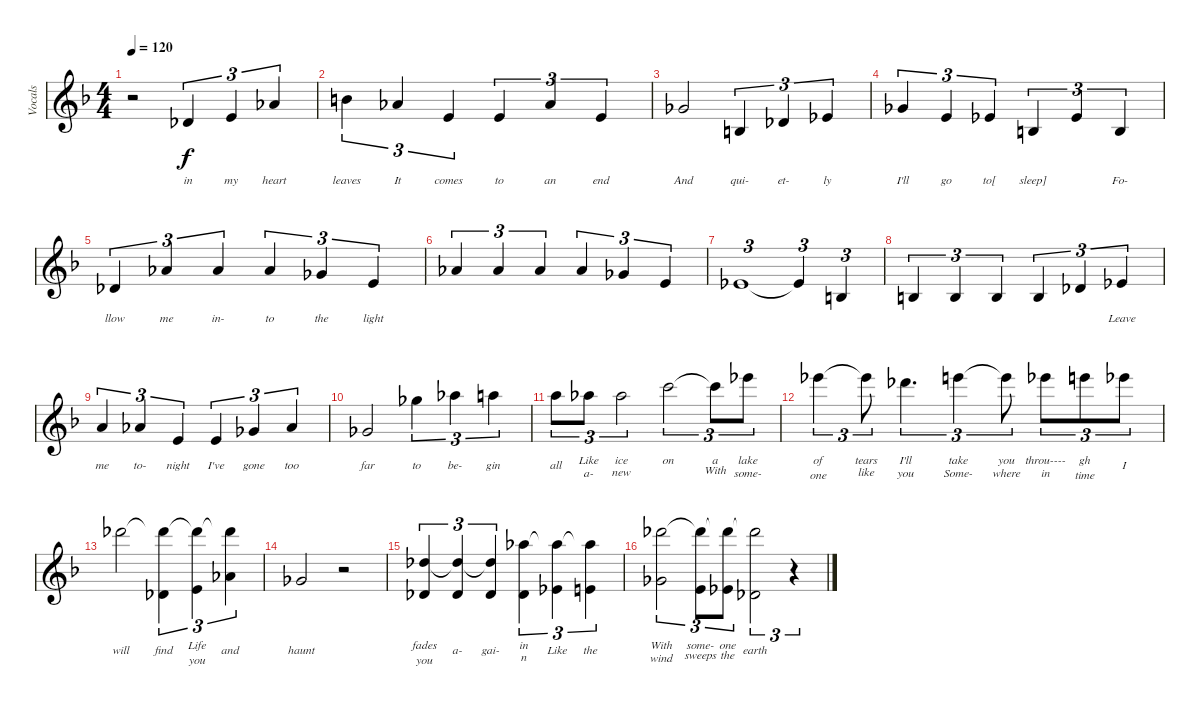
\track ("Vocals" "Vocals") {instrument clarinet}
\staff {score}
\tuning (Eb4 Bb3 Gb3 Db3 Ab2 Eb2) {hide}
\ts (4 4)
\tempo 120
\clef g2
\ks dminor
r.2{dy f} 3.2.4{tu (3 2) lyrics (0 "") lyrics (1 "in") lyrics (2 "") lyrics (3 "") lyrics (4 "")} 1.1.4{tu (3 2) lyrics (0 "") lyrics (1 "my") lyrics (2 "") lyrics (3 "") lyrics (4 "")} 5.1.4{tu (3 2) lyrics (0 "") lyrics (1 "heart") lyrics (2 "") lyrics (3 "") lyrics (4 "")} |
8.1.4{tu (3 2) lyrics (0 "") lyrics (1 "leaves") lyrics (2 "") lyrics (3 "") lyrics (4 "")} 5.1.4{tu (3 2) lyrics (0 "") lyrics (1 "It") lyrics (2 "") lyrics (3 "") lyrics (4 "")} 6.2.4{tu (3 2) lyrics (0 "") lyrics (1 "comes") lyrics (2 "") lyrics (3 "") lyrics (4 "")} 6.2.4{tu (3 2) lyrics (0 "") lyrics (1 "to") lyrics (2 "") lyrics (3 "") lyrics (4 "")} 5.1.4{tu (3 2) lyrics (0 "") lyrics (1 "an") lyrics (2 "") lyrics (3 "") lyrics (4 "")} 6.2.4{tu (3 2) lyrics (0 "") lyrics (1 "end") lyrics (2 "") lyrics (3 "") lyrics (4 "")} |
3.1.2{lyrics (0 "") lyrics (1 "And") lyrics (2 "") lyrics (3 "") lyrics (4 "")} 5.3.4{tu (3 2) lyrics (0 "") lyrics (1 "qui-") lyrics (2 "") lyrics (3 "") lyrics (4 "")} 3.2.4{tu (3 2) lyrics (0 "") lyrics (1 "et-") lyrics (2 "") lyrics (3 "") lyrics (4 "")} 0.1.4{tu (3 2) lyrics (0 "") lyrics (1 "ly") lyrics (2 "") lyrics (3 "") lyrics (4 "")} |
3.1.4{tu (3 2) lyrics (0 "") lyrics (1 "I'll") lyrics (2 "") lyrics (3 "") lyrics (4 "")} 1.1.4{tu (3 2) lyrics (0 "") lyrics (1 "go") lyrics (2 "") lyrics (3 "") lyrics (4 "")} 0.1.4{tu (3 2) lyrics (0 "") lyrics (1 "to[") lyrics (2 "") lyrics (3 "") lyrics (4 "")} 1.2.4{tu (3 2) lyrics (0 "") lyrics (1 "sleep]") lyrics (2 "") lyrics (3 "") lyrics (4 "")} 0.1.4{tu (3 2) lyrics (0 "") lyrics (1 "") lyrics (2 "") lyrics (3 "") lyrics (4 "")} 1.2.4{tu (3 2) lyrics (0 "") lyrics (1 "Fo-") lyrics (2 "") lyrics (3 "") lyrics (4 "")} |
3.2.4{tu (3 2) lyrics (0 "") lyrics (1 "llow") lyrics (2 "") lyrics (3 "") lyrics (4 "")} 5.1.4{tu (3 2) lyrics (0 "") lyrics (1 "me") lyrics (2 "") lyrics (3 "") lyrics (4 "")} 5.1.4{tu (3 2) lyrics (0 "") lyrics (1 "in-") lyrics (2 "") lyrics (3 "") lyrics (4 "")} 5.1.4{tu (3 2) lyrics (0 "") lyrics (1 "to") lyrics (2 "") lyrics (3 "") lyrics (4 "")} 3.1.4{tu (3 2) lyrics (0 "") lyrics (1 "the") lyrics (2 "") lyrics (3 "") lyrics (4 "")} 1.1.4{tu (3 2) lyrics (0 "") lyrics (1 "light") lyrics (2 "") lyrics (3 "") lyrics (4 "")} |
5.1.4{tu (3 2) lyrics (0 "") lyrics (1 "") lyrics (2 "") lyrics (3 "") lyrics (4 "")} 5.1.4{tu (3 2) lyrics (0 "") lyrics (1 "") lyrics (2 "") lyrics (3 "") lyrics (4 "")} 5.1.4{tu (3 2) lyrics (0 "") lyrics (1 "") lyrics (2 "") lyrics (3 "") lyrics (4 "")} 5.1.4{tu (3 2) lyrics (0 "") lyrics (1 "") lyrics (2 "") lyrics (3 "") lyrics (4 "")} 3.1.4{tu (3 2) lyrics (0 "") lyrics (1 "") lyrics (2 "") lyrics (3 "") lyrics (4 "")} 1.1.4{tu (3 2) lyrics (0 "") lyrics (1 "") lyrics (2 "") lyrics (3 "") lyrics (4 "")} |
0.1.1{tu (3 2) lyrics (0 "") lyrics (1 "") lyrics (2 "") lyrics (3 "") lyrics (4 "")} 0.1{t}.4{tu (3 2) lyrics (0 "") lyrics (1 "") lyrics (2 "") lyrics (3 "") lyrics (4 "")} 1.2.4{tu (3 2) lyrics (0 "") lyrics (1 "") lyrics (2 "") lyrics (3 "") lyrics (4 "")} |
1.2.4{tu (3 2) lyrics (0 "") lyrics (1 "") lyrics (2 "") lyrics (3 "") lyrics (4 "")} 1.2.4{tu (3 2) lyrics (0 "") lyrics (1 "") lyrics (2 "") lyrics (3 "") lyrics (4 "")} 1.2.4{tu (3 2) lyrics (0 "") lyrics (1 "") lyrics (2 "") lyrics (3 "") lyrics (4 "")} 1.2.4{tu (3 2) lyrics (0 "") lyrics (1 "") lyrics (2 "") lyrics (3 "") lyrics (4 "")} 3.2.4{tu (3 2) lyrics (0 "") lyrics (1 "") lyrics (2 "") lyrics (3 "") lyrics (4 "")} 0.1.4{tu (3 2) lyrics (0 "") lyrics (1 "Leave") lyrics (2 "") lyrics (3 "") lyrics (4 "")} |
6.1.4{tu (3 2) lyrics (0 "") lyrics (1 "me") lyrics (2 "") lyrics (3 "") lyrics (4 "")} 5.1.4{tu (3 2) lyrics (0 "") lyrics (1 "to-") lyrics (2 "") lyrics (3 "") lyrics (4 "")} 1.1.4{tu (3 2) lyrics (0 "") lyrics (1 "night") lyrics (2 "") lyrics (3 "") lyrics (4 "")} 1.1.4{tu (3 2) lyrics (0 "") lyrics (1 "I've") lyrics (2 "") lyrics (3 "") lyrics (4 "")} 3.1.4{tu (3 2) lyrics (0 "") lyrics (1 "gone") lyrics (2 "") lyrics (3 "") lyrics (4 "")} 5.1.4{tu (3 2) lyrics (0 "") lyrics (1 "too") lyrics (2 "") lyrics (3 "") lyrics (4 "")} |
3.1.2{lyrics (0 "") lyrics (1 "far") lyrics (2 "") lyrics (3 "") lyrics (4 "")} 15.1.4{tu (3 2) lyrics (0 "") lyrics (1 "to") lyrics (2 "") lyrics (3 "") lyrics (4 "")} 17.1.4{tu (3 2) lyrics (0 "") lyrics (1 "be-") lyrics (2 "") lyrics (3 "") lyrics (4 "")} 18.1.4{tu (3 2) lyrics (0 "") lyrics (1 "gin") lyrics (2 "") lyrics (3 "") lyrics (4 "")} |
18.1.8{tu (3 2) lyrics (0 "") lyrics (1 "all") lyrics (2 "") lyrics (3 "") lyrics (4 "")} 17.1.8{tu (3 2) lyrics (0 "Like") lyrics (1 "a-") lyrics (2 "") lyrics (3 "") lyrics (4 "")} 17.1.2{tu (3 2) lyrics (0 "ice") lyrics (1 "new") lyrics (2 "") lyrics (3 "") lyrics (4 "")} 21.1.2{tu (3 2) lyrics (0 "on") lyrics (1 "") lyrics (2 "") lyrics (3 "") lyrics (4 "")} 21.1{t}.8{tu (3 2) lyrics (0 "a") lyrics (1 "With") lyrics (2 "") lyrics (3 "") lyrics (4 "")} 24.1.8{tu (3 2) lyrics (0 "lake") lyrics (1 "some-") lyrics (2 "") lyrics (3 "") lyrics (4 "")} |
24.1.4{tu (3 2) lyrics (0 "of") lyrics (1 "one") lyrics (2 "") lyrics (3 "") lyrics (4 "")} 24.1{t}.8{tu (3 2) lyrics (0 "tears") lyrics (1 "like") lyrics (2 "") lyrics (3 "") lyrics (4 "")} 22.1.4{d tu (3 2) lyrics (0 "I'll") lyrics (1 "you") lyrics (2 "") lyrics (3 "") lyrics (4 "")} 25.1.4{tu (3 2) lyrics (0 "take") lyrics (1 "Some-") lyrics (2 "") lyrics (3 "") lyrics (4 "")} 25.1{t}.8{tu (3 2) lyrics (0 "you") lyrics (1 "where") lyrics (2 "") lyrics (3 "") lyrics (4 "")} 24.1.8{tu (3 2) lyrics (0 "throu----") lyrics (1 "in") lyrics (2 "") lyrics (3 "") lyrics (4 "")} 25.1.8{tu (3 2) lyrics (0 "gh") lyrics (1 "time") lyrics (2 "") lyrics (3 "") lyrics (4 "")} 24.1.8{tu (3 2) lyrics (0 "") lyrics (1 "I") lyrics (2 "") lyrics (3 "") lyrics (4 "")} |
22.1.2{lyrics (0 "") lyrics (1 "will") lyrics (2 "") lyrics (3 "") lyrics (4 "")} (22.1{t} 3.2).4{tu (3 2) lyrics (0 "") lyrics (1 "find") lyrics (2 "") lyrics (3 "") lyrics (4 "")} (22.1{t} 6.2).4{tu (3 2) lyrics (0 "Life") lyrics (1 "you") lyrics (2 "") lyrics (3 "") lyrics (4 "")} (22.1{t} 10.2).4{tu (3 2) lyrics (0 "") lyrics (1 "and") lyrics (2 "") lyrics (3 "") lyrics (4 "")} |
3.1.2{lyrics (0 "") lyrics (1 "haunt") lyrics (2 "") lyrics (3 "") lyrics (4 "")} r.2 |
(10.1 3.2).4{tu (3 2) lyrics (0 "fades") lyrics (1 "you") lyrics (2 "") lyrics (3 "") lyrics (4 "")} (10.1{t} 3.2).4{tu (3 2) lyrics (0 "") lyrics (1 "a-") lyrics (2 "") lyrics (3 "") lyrics (4 "")} (10.1{t} 3.2).4{tu (3 2) lyrics (0 "") lyrics (1 "gai-") lyrics (2 "") lyrics (3 "") lyrics (4 "")} (17.1 3.2).4{tu (3 2) lyrics (0 "in") lyrics (1 "n") lyrics (2 "") lyrics (3 "") lyrics (4 "")} (17.1{t} 5.2).4{tu (3 2) lyrics (0 "") lyrics (1 "Like") lyrics (2 "") lyrics (3 "") lyrics (4 "")} (17.1{t} 6.2).4{tu (3 2) lyrics (0 "") lyrics (1 "the") lyrics (2 "") lyrics (3 "") lyrics (4 "")} |
(22.1 8.2).2{tu (3 2) lyrics (0 "With") lyrics (1 "wind") lyrics (2 "") lyrics (3 "") lyrics (4 "")} (22.1{t} 6.2).8{tu (3 2) lyrics (0 "some-") lyrics (1 "sweeps") lyrics (2 "") lyrics (3 "") lyrics (4 "")} (22.1{t} 5.2).8{tu (3 2) lyrics (0 "one") lyrics (1 "the") lyrics (2 "") lyrics (3 "") lyrics (4 "")} (22.1{t} 7.3).2{tu (3 2) lyrics (0 "") lyrics (1 "earth") lyrics (2 "") lyrics (3 "") lyrics (4 "")} r.4{tu (3 2)}
